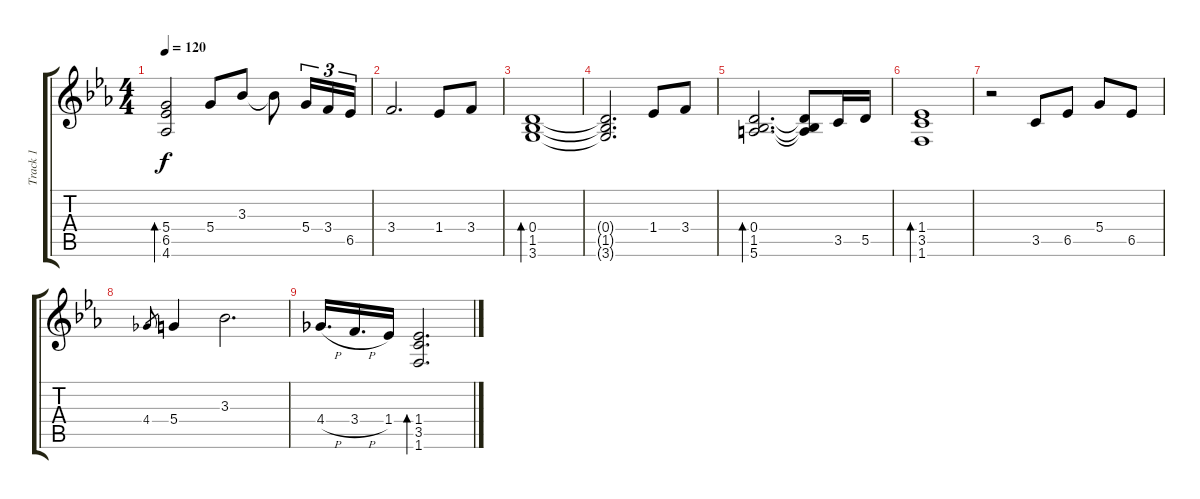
\track ("Track 1" "Track 1") {instrument acousticguitarnylon}
\staff {score tabs}
\tuning (E4 B3 G3 D3 A2 E2) {hide}
\ts (4 4)
\tempo 120
\clef g2
\ks eb
(5.4 6.5 4.6).2{bd 480 dy f} 5.4.8 3.3.8 3.3{t}.8 5.4.16{tu (3 2)} 3.4.16{tu (3 2)} 6.5.16{tu (3 2)} |
3.4.2{d} 1.4.8 3.4.8 |
(0.4 1.5 3.6).1{bd 480} |
(0.4{t} 1.5{t} 3.6{t}).2{d} 1.4.8 3.4.8 |
(0.4 1.5 5.6).2{d bd 480} (0.4{t} 1.5{t} 5.6{t}).8 3.5.16 5.5.16 |
(1.4 3.5 1.6).1{bd 480} |
r.2 3.5.8 6.5.8 5.4.8 6.5.8 |
4.4.8{gr} 5.4.4 3.3.2{d} |
4.4{h}.16{d} 3.4{h}.16{d} 1.4.16 (1.4 3.5 1.6).2{d bd 480}
